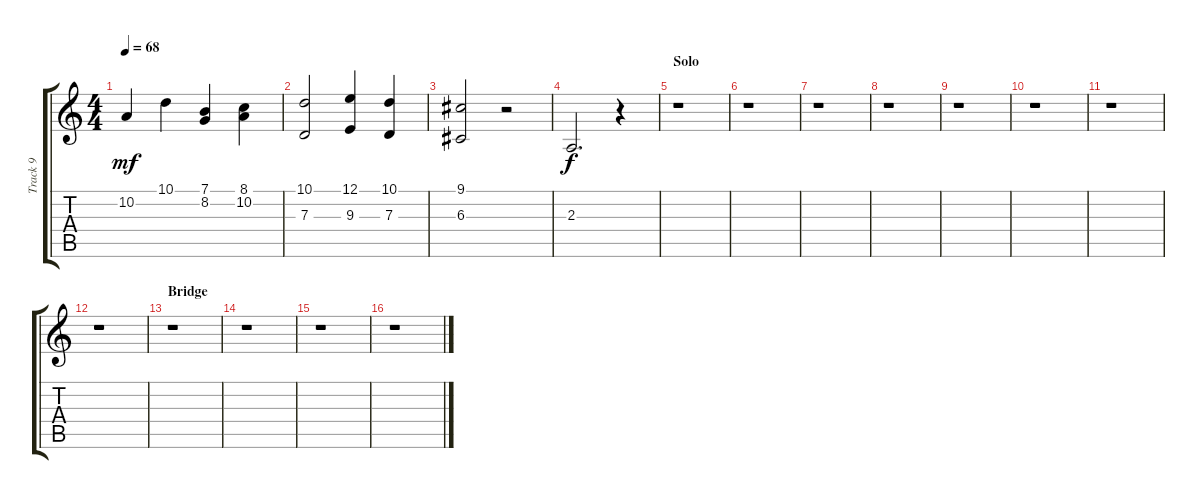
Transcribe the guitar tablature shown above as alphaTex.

\track ("Track 9" "Track 9") {instrument synthstrings2}
\staff {score tabs}
\tuning (E4 B3 G3 D3 A2 E2) {hide}
\ts (4 4)
\tempo 68
\clef g2
\ks c
10.2.4{dy mf} 10.1.4 (7.1 8.2).4 (8.1 10.2).4 |
(10.1 7.3).2 (12.1 9.3).4 (10.1 7.3).4 |
(9.1 6.3).2 r.2 |
2.3.2{d dy f} r.4 |
\section ("" "Solo")
r.1 |
r.1 |
r.1 |
r.1 |
r.1 |
r.1 |
r.1 |
r.1 |
\section ("" "Bridge")
r.1 |
r.1 |
r.1 |
r.1
